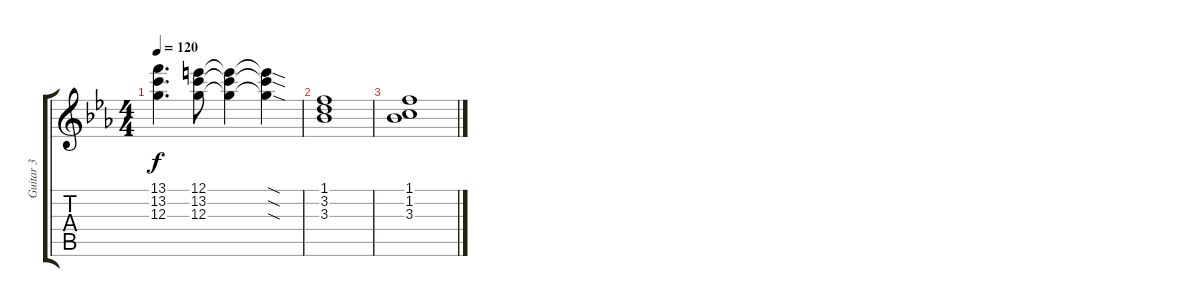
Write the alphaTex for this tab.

\track ("Guitar 3" "Guitar 3") {instrument distortionguitar}
\staff {score tabs}
\tuning (E4 B3 G3 D3 A2 E2) {hide}
\ts (4 4)
\tempo 120
\clef g2
\ks eb
(13.1 13.2 12.3).4{d dy f} (12.1 13.2 12.3).8 (12.1{t} 13.2{t} 12.3{t}).4 (12.1{sod t} 13.2{sod t} 12.3{sod t}).4 |
(1.1 3.2 3.3).1 |
(1.1 1.2 3.3).1
